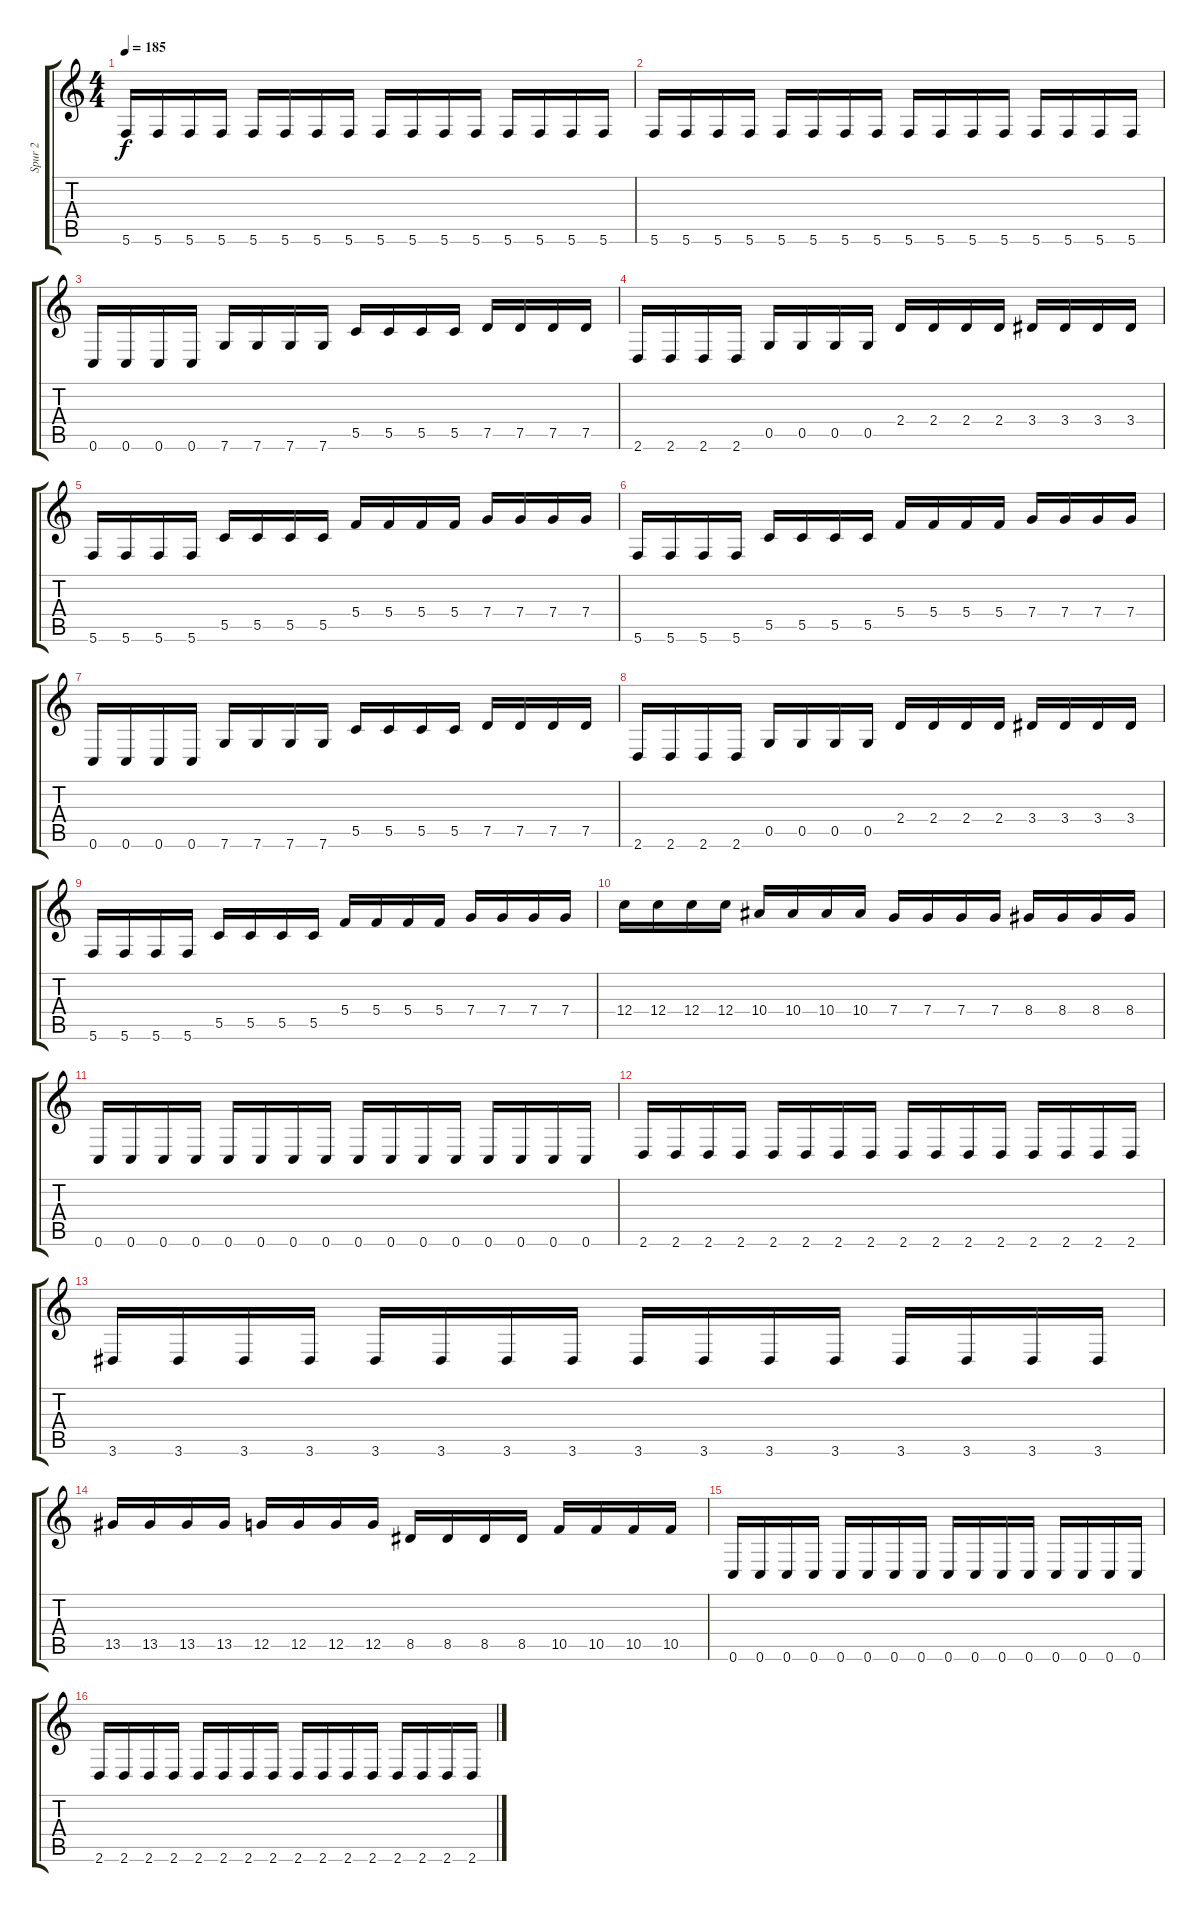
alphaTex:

\track ("Spur 2" "Spur 2") {instrument distortionguitar}
\staff {score tabs}
\tuning (D4 A3 F3 C3 G2 C2) {hide}
\ts (4 4)
\tempo 185
\clef g2
\ks c
5.6.16{dy f} 5.6.16 5.6.16 5.6.16 5.6.16 5.6.16 5.6.16 5.6.16 5.6.16 5.6.16 5.6.16 5.6.16 5.6.16 5.6.16 5.6.16 5.6.16 |
5.6.16 5.6.16 5.6.16 5.6.16 5.6.16 5.6.16 5.6.16 5.6.16 5.6.16 5.6.16 5.6.16 5.6.16 5.6.16 5.6.16 5.6.16 5.6.16 |
0.6.16 0.6.16 0.6.16 0.6.16 7.6.16 7.6.16 7.6.16 7.6.16 5.5.16 5.5.16 5.5.16 5.5.16 7.5.16 7.5.16 7.5.16 7.5.16 |
2.6.16 2.6.16 2.6.16 2.6.16 0.5.16 0.5.16 0.5.16 0.5.16 2.4.16 2.4.16 2.4.16 2.4.16 3.4.16 3.4.16 3.4.16 3.4.16 |
5.6.16 5.6.16 5.6.16 5.6.16 5.5.16 5.5.16 5.5.16 5.5.16 5.4.16 5.4.16 5.4.16 5.4.16 7.4.16 7.4.16 7.4.16 7.4.16 |
5.6.16 5.6.16 5.6.16 5.6.16 5.5.16 5.5.16 5.5.16 5.5.16 5.4.16 5.4.16 5.4.16 5.4.16 7.4.16 7.4.16 7.4.16 7.4.16 |
0.6.16 0.6.16 0.6.16 0.6.16 7.6.16 7.6.16 7.6.16 7.6.16 5.5.16 5.5.16 5.5.16 5.5.16 7.5.16 7.5.16 7.5.16 7.5.16 |
2.6.16 2.6.16 2.6.16 2.6.16 0.5.16 0.5.16 0.5.16 0.5.16 2.4.16 2.4.16 2.4.16 2.4.16 3.4.16 3.4.16 3.4.16 3.4.16 |
5.6.16 5.6.16 5.6.16 5.6.16 5.5.16 5.5.16 5.5.16 5.5.16 5.4.16 5.4.16 5.4.16 5.4.16 7.4.16 7.4.16 7.4.16 7.4.16 |
12.4.16 12.4.16 12.4.16 12.4.16 10.4.16 10.4.16 10.4.16 10.4.16 7.4.16 7.4.16 7.4.16 7.4.16 8.4.16 8.4.16 8.4.16 8.4.16 |
0.6.16 0.6.16 0.6.16 0.6.16 0.6.16 0.6.16 0.6.16 0.6.16 0.6.16 0.6.16 0.6.16 0.6.16 0.6.16 0.6.16 0.6.16 0.6.16 |
2.6.16 2.6.16 2.6.16 2.6.16 2.6.16 2.6.16 2.6.16 2.6.16 2.6.16 2.6.16 2.6.16 2.6.16 2.6.16 2.6.16 2.6.16 2.6.16 |
3.6.16 3.6.16 3.6.16 3.6.16 3.6.16 3.6.16 3.6.16 3.6.16 3.6.16 3.6.16 3.6.16 3.6.16 3.6.16 3.6.16 3.6.16 3.6.16 |
13.5.16 13.5.16 13.5.16 13.5.16 12.5.16 12.5.16 12.5.16 12.5.16 8.5.16 8.5.16 8.5.16 8.5.16 10.5.16 10.5.16 10.5.16 10.5.16 |
0.6.16 0.6.16 0.6.16 0.6.16 0.6.16 0.6.16 0.6.16 0.6.16 0.6.16 0.6.16 0.6.16 0.6.16 0.6.16 0.6.16 0.6.16 0.6.16 |
2.6.16 2.6.16 2.6.16 2.6.16 2.6.16 2.6.16 2.6.16 2.6.16 2.6.16 2.6.16 2.6.16 2.6.16 2.6.16 2.6.16 2.6.16 2.6.16
